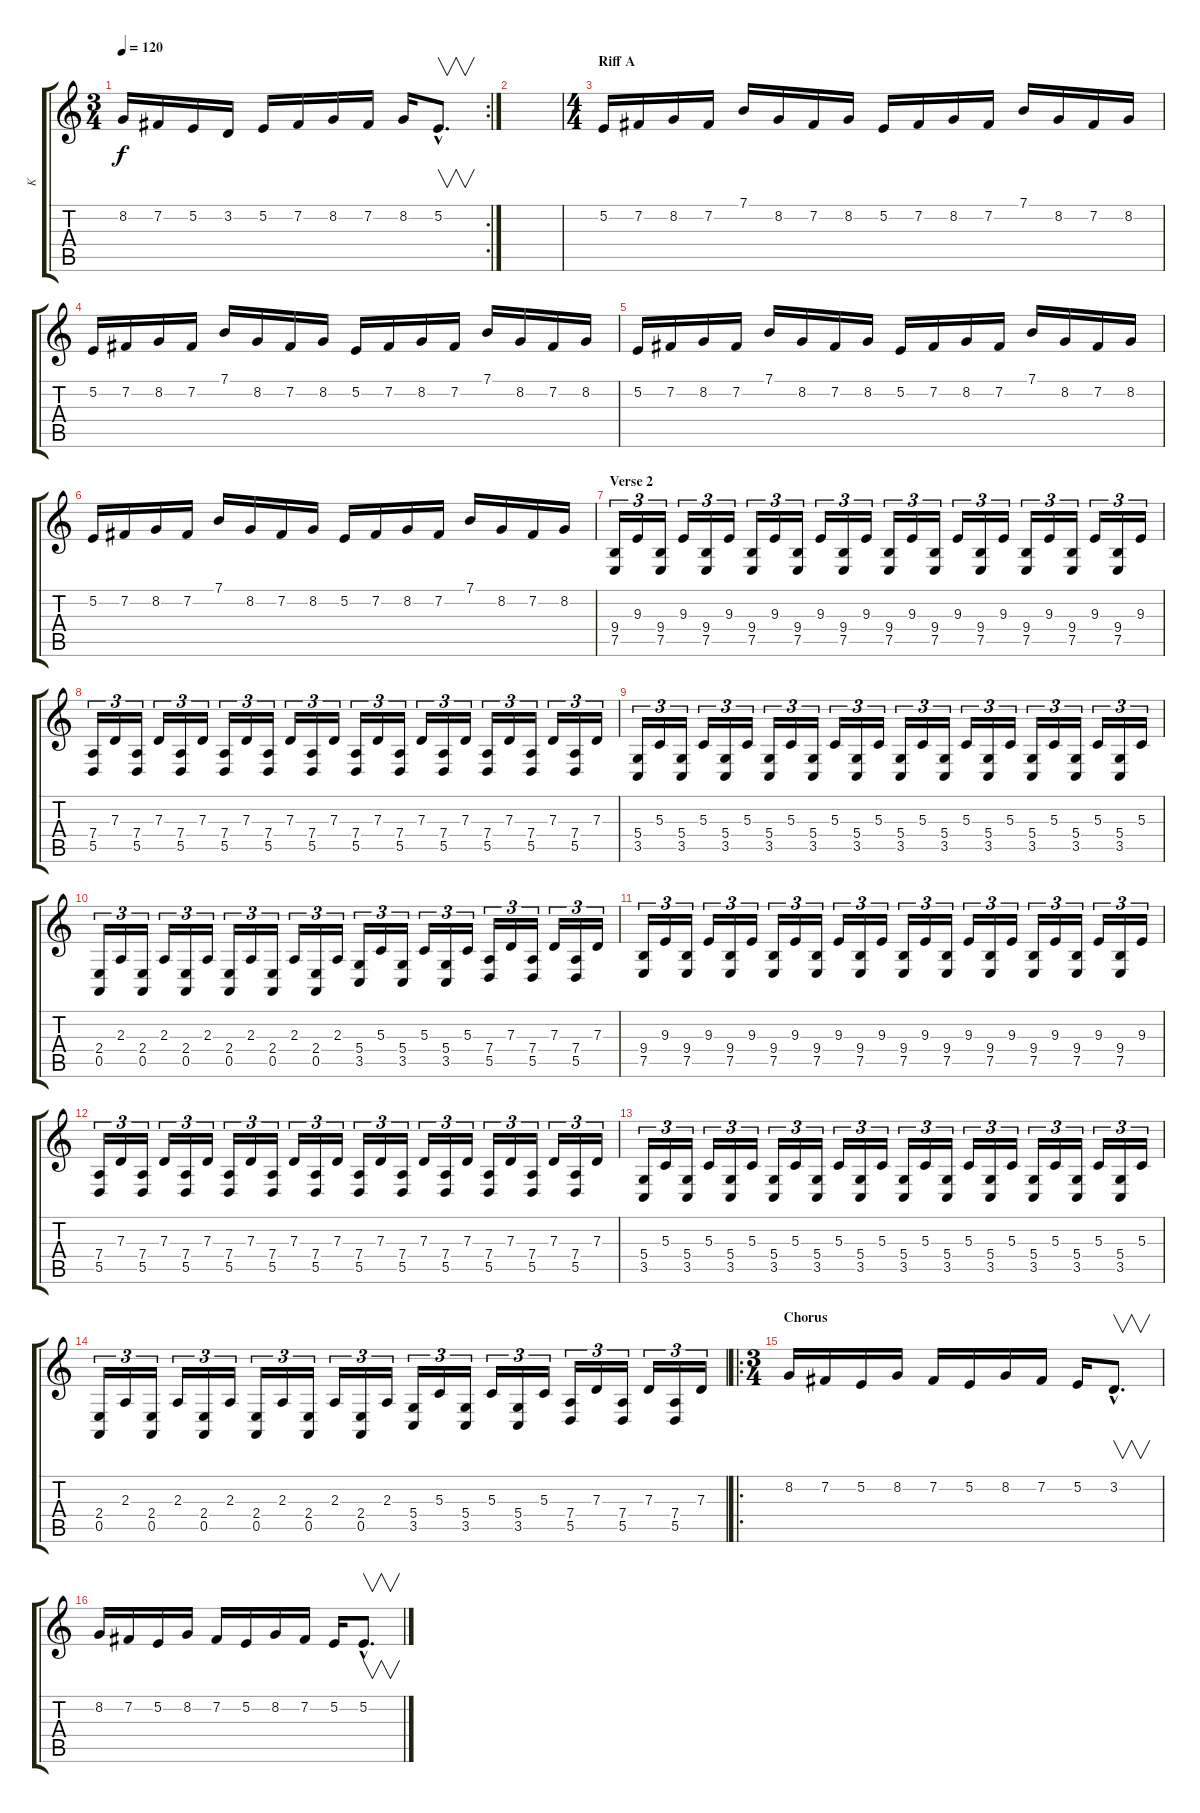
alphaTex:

\track ("K" "K") {instrument harpsichord}
\staff {score tabs}
\tuning (E4 B3 G3 D3 A2 E2) {hide}
\rc 2
\ts (3 4)
\tempo 120
\clef g2
\ks c
8.2.16{dy f} 7.2.16 5.2.16 3.2.16 5.2.16 7.2.16 8.2.16 7.2.16 8.2.16 5.2{hac}.8{v d} |
|
\ts (4 4)
\section ("" "Riff A")
5.2.16 7.2.16 8.2.16 7.2.16 7.1.16 8.2.16 7.2.16 8.2.16 5.2.16 7.2.16 8.2.16 7.2.16 7.1.16 8.2.16 7.2.16 8.2.16 |
5.2.16 7.2.16 8.2.16 7.2.16 7.1.16 8.2.16 7.2.16 8.2.16 5.2.16 7.2.16 8.2.16 7.2.16 7.1.16 8.2.16 7.2.16 8.2.16 |
5.2.16 7.2.16 8.2.16 7.2.16 7.1.16 8.2.16 7.2.16 8.2.16 5.2.16 7.2.16 8.2.16 7.2.16 7.1.16 8.2.16 7.2.16 8.2.16 |
5.2.16 7.2.16 8.2.16 7.2.16 7.1.16 8.2.16 7.2.16 8.2.16 5.2.16 7.2.16 8.2.16 7.2.16 7.1.16 8.2.16 7.2.16 8.2.16 |
\section ("" "Verse 2")
(9.4 7.5).16{tu (3 2)} 9.3.16{tu (3 2)} (9.4 7.5).16{tu (3 2)} 9.3.16{tu (3 2)} (9.4 7.5).16{tu (3 2)} 9.3.16{tu (3 2)} (9.4 7.5).16{tu (3 2)} 9.3.16{tu (3 2)} (9.4 7.5).16{tu (3 2)} 9.3.16{tu (3 2)} (9.4 7.5).16{tu (3 2)} 9.3.16{tu (3 2)} (9.4 7.5).16{tu (3 2)} 9.3.16{tu (3 2)} (9.4 7.5).16{tu (3 2)} 9.3.16{tu (3 2)} (9.4 7.5).16{tu (3 2)} 9.3.16{tu (3 2)} (9.4 7.5).16{tu (3 2)} 9.3.16{tu (3 2)} (9.4 7.5).16{tu (3 2)} 9.3.16{tu (3 2)} (9.4 7.5).16{tu (3 2)} 9.3.16{tu (3 2)} |
(7.4 5.5).16{tu (3 2)} 7.3.16{tu (3 2)} (7.4 5.5).16{tu (3 2)} 7.3.16{tu (3 2)} (7.4 5.5).16{tu (3 2)} 7.3.16{tu (3 2)} (7.4 5.5).16{tu (3 2)} 7.3.16{tu (3 2)} (7.4 5.5).16{tu (3 2)} 7.3.16{tu (3 2)} (7.4 5.5).16{tu (3 2)} 7.3.16{tu (3 2)} (7.4 5.5).16{tu (3 2)} 7.3.16{tu (3 2)} (7.4 5.5).16{tu (3 2)} 7.3.16{tu (3 2)} (7.4 5.5).16{tu (3 2)} 7.3.16{tu (3 2)} (7.4 5.5).16{tu (3 2)} 7.3.16{tu (3 2)} (7.4 5.5).16{tu (3 2)} 7.3.16{tu (3 2)} (7.4 5.5).16{tu (3 2)} 7.3.16{tu (3 2)} |
(5.4 3.5).16{tu (3 2)} 5.3.16{tu (3 2)} (5.4 3.5).16{tu (3 2)} 5.3.16{tu (3 2)} (5.4 3.5).16{tu (3 2)} 5.3.16{tu (3 2)} (5.4 3.5).16{tu (3 2)} 5.3.16{tu (3 2)} (5.4 3.5).16{tu (3 2)} 5.3.16{tu (3 2)} (5.4 3.5).16{tu (3 2)} 5.3.16{tu (3 2)} (5.4 3.5).16{tu (3 2)} 5.3.16{tu (3 2)} (5.4 3.5).16{tu (3 2)} 5.3.16{tu (3 2)} (5.4 3.5).16{tu (3 2)} 5.3.16{tu (3 2)} (5.4 3.5).16{tu (3 2)} 5.3.16{tu (3 2)} (5.4 3.5).16{tu (3 2)} 5.3.16{tu (3 2)} (5.4 3.5).16{tu (3 2)} 5.3.16{tu (3 2)} |
(2.4 0.5).16{tu (3 2)} 2.3.16{tu (3 2)} (2.4 0.5).16{tu (3 2)} 2.3.16{tu (3 2)} (2.4 0.5).16{tu (3 2)} 2.3.16{tu (3 2)} (2.4 0.5).16{tu (3 2)} 2.3.16{tu (3 2)} (2.4 0.5).16{tu (3 2)} 2.3.16{tu (3 2)} (2.4 0.5).16{tu (3 2)} 2.3.16{tu (3 2)} (5.4 3.5).16{tu (3 2)} 5.3.16{tu (3 2)} (5.4 3.5).16{tu (3 2)} 5.3.16{tu (3 2)} (5.4 3.5).16{tu (3 2)} 5.3.16{tu (3 2)} (7.4 5.5).16{tu (3 2)} 7.3.16{tu (3 2)} (7.4 5.5).16{tu (3 2)} 7.3.16{tu (3 2)} (7.4 5.5).16{tu (3 2)} 7.3.16{tu (3 2)} |
(9.4 7.5).16{tu (3 2)} 9.3.16{tu (3 2)} (9.4 7.5).16{tu (3 2)} 9.3.16{tu (3 2)} (9.4 7.5).16{tu (3 2)} 9.3.16{tu (3 2)} (9.4 7.5).16{tu (3 2)} 9.3.16{tu (3 2)} (9.4 7.5).16{tu (3 2)} 9.3.16{tu (3 2)} (9.4 7.5).16{tu (3 2)} 9.3.16{tu (3 2)} (9.4 7.5).16{tu (3 2)} 9.3.16{tu (3 2)} (9.4 7.5).16{tu (3 2)} 9.3.16{tu (3 2)} (9.4 7.5).16{tu (3 2)} 9.3.16{tu (3 2)} (9.4 7.5).16{tu (3 2)} 9.3.16{tu (3 2)} (9.4 7.5).16{tu (3 2)} 9.3.16{tu (3 2)} (9.4 7.5).16{tu (3 2)} 9.3.16{tu (3 2)} |
(7.4 5.5).16{tu (3 2)} 7.3.16{tu (3 2)} (7.4 5.5).16{tu (3 2)} 7.3.16{tu (3 2)} (7.4 5.5).16{tu (3 2)} 7.3.16{tu (3 2)} (7.4 5.5).16{tu (3 2)} 7.3.16{tu (3 2)} (7.4 5.5).16{tu (3 2)} 7.3.16{tu (3 2)} (7.4 5.5).16{tu (3 2)} 7.3.16{tu (3 2)} (7.4 5.5).16{tu (3 2)} 7.3.16{tu (3 2)} (7.4 5.5).16{tu (3 2)} 7.3.16{tu (3 2)} (7.4 5.5).16{tu (3 2)} 7.3.16{tu (3 2)} (7.4 5.5).16{tu (3 2)} 7.3.16{tu (3 2)} (7.4 5.5).16{tu (3 2)} 7.3.16{tu (3 2)} (7.4 5.5).16{tu (3 2)} 7.3.16{tu (3 2)} |
(5.4 3.5).16{tu (3 2)} 5.3.16{tu (3 2)} (5.4 3.5).16{tu (3 2)} 5.3.16{tu (3 2)} (5.4 3.5).16{tu (3 2)} 5.3.16{tu (3 2)} (5.4 3.5).16{tu (3 2)} 5.3.16{tu (3 2)} (5.4 3.5).16{tu (3 2)} 5.3.16{tu (3 2)} (5.4 3.5).16{tu (3 2)} 5.3.16{tu (3 2)} (5.4 3.5).16{tu (3 2)} 5.3.16{tu (3 2)} (5.4 3.5).16{tu (3 2)} 5.3.16{tu (3 2)} (5.4 3.5).16{tu (3 2)} 5.3.16{tu (3 2)} (5.4 3.5).16{tu (3 2)} 5.3.16{tu (3 2)} (5.4 3.5).16{tu (3 2)} 5.3.16{tu (3 2)} (5.4 3.5).16{tu (3 2)} 5.3.16{tu (3 2)} |
(2.4 0.5).16{tu (3 2)} 2.3.16{tu (3 2)} (2.4 0.5).16{tu (3 2)} 2.3.16{tu (3 2)} (2.4 0.5).16{tu (3 2)} 2.3.16{tu (3 2)} (2.4 0.5).16{tu (3 2)} 2.3.16{tu (3 2)} (2.4 0.5).16{tu (3 2)} 2.3.16{tu (3 2)} (2.4 0.5).16{tu (3 2)} 2.3.16{tu (3 2)} (5.4 3.5).16{tu (3 2)} 5.3.16{tu (3 2)} (5.4 3.5).16{tu (3 2)} 5.3.16{tu (3 2)} (5.4 3.5).16{tu (3 2)} 5.3.16{tu (3 2)} (7.4 5.5).16{tu (3 2)} 7.3.16{tu (3 2)} (7.4 5.5).16{tu (3 2)} 7.3.16{tu (3 2)} (7.4 5.5).16{tu (3 2)} 7.3.16{tu (3 2)} |
\ro
\ts (3 4)
\section ("" "Chorus")
8.2.16 7.2.16 5.2.16 8.2.16 7.2.16 5.2.16 8.2.16 7.2.16 5.2.16 3.2{hac}.8{v d} |
8.2.16 7.2.16 5.2.16 8.2.16 7.2.16 5.2.16 8.2.16 7.2.16 5.2.16 5.2{hac}.8{v d}
